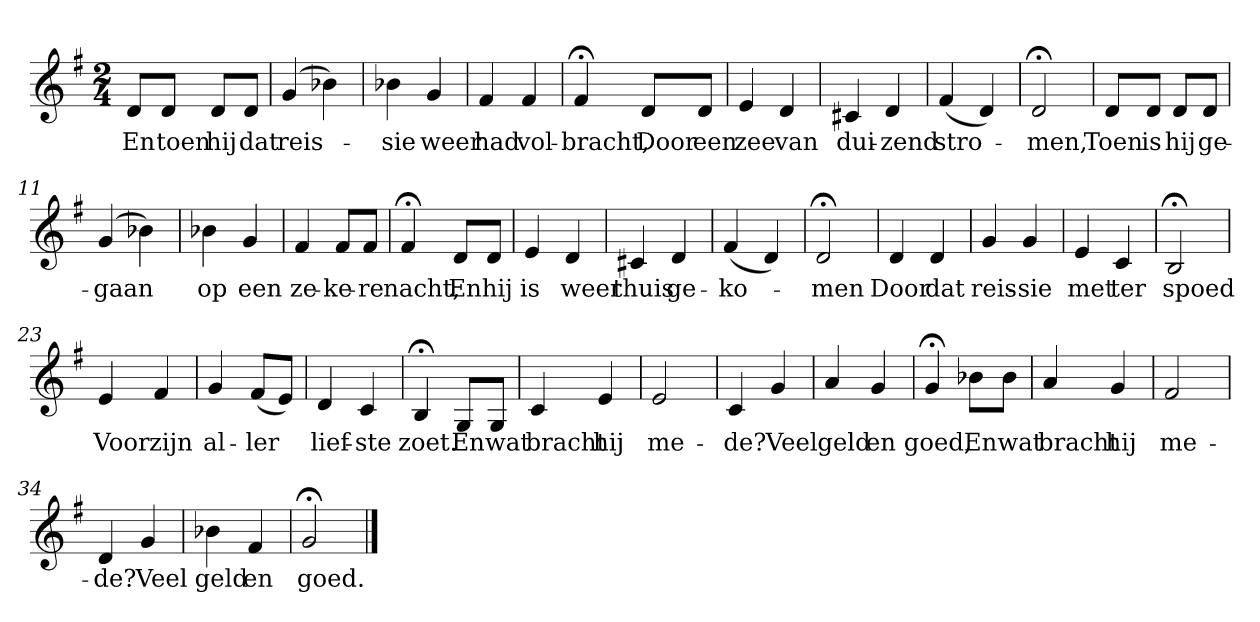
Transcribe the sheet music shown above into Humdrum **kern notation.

**kern	**text
*part1	*part1
*staff1	*staff1
*k[f#]	*
*G:	*
*M2/4	*
*MM120	*
=1	=1
8dL	En
8dJ	toen
8dL	hij
8dJ	dat
=2	=2
(4g	reis-
4b-X)	.
=3	=3
4b-X	-sie
4g	weer
=4	=4
4f#	had
4f#	vol-
=5	=5
4f#;<	-bracht,
8dL	Door
8dJ	een
=6	=6
4e	zee
4d	van
=7	=7
4c#X	dui-
4d	-zend
=8	=8
(4f#	stro-
4d)	.
=9	=9
2d;<	-men,
=10	=10
8dL	Toen
8dJ	is
8dL	hij
8dJ	ge-
=11	=11
(4g	-gaan
4b-X)	.
=12	=12
4b-X	op
4g	een
=13	=13
4f#	ze-
8f#L	-ke-
8f#J	-re
=14	=14
4f#;<	nacht,
8dL	En
8dJ	hij
=15	=15
4e	is
4d	weer
=16	=16
4c#X	thuis
4d	ge-
=17	=17
(4f#	-ko-
4d)	.
=18	=18
2d;<	-men
=19	=19
4d	Door
4d	dat
=20	=20
4g	reis-
4g	-sie
=21	=21
4e	met
4c	ter
=22	=22
2B;<	spoed
=23	=23
4e	Voor
4f#	zijn
=24	=24
4g	al-
(8f#L	-ler
8eJ)	.
=25	=25
4d	lief-
4c	-ste
=26	=26
4B;<	zoet.
8GL	En
8GJ	wat
=27	=27
4c	bracht
4e	hij
=28	=28
2e	me-
=29	=29
4c	-de?
4g	Veel
=30	=30
4a	geld
4g	en
=31	=31
4g;<	goed,
8b-XL	En
8b-J	wat
=32	=32
4a	bracht
4g	hij
=33	=33
2f#	me-
=34	=34
4d	-de?
4g	Veel
=35	=35
4b-X	geld
4f#	en
=36	=36
2g;<	goed.
==	==
*-	*-
